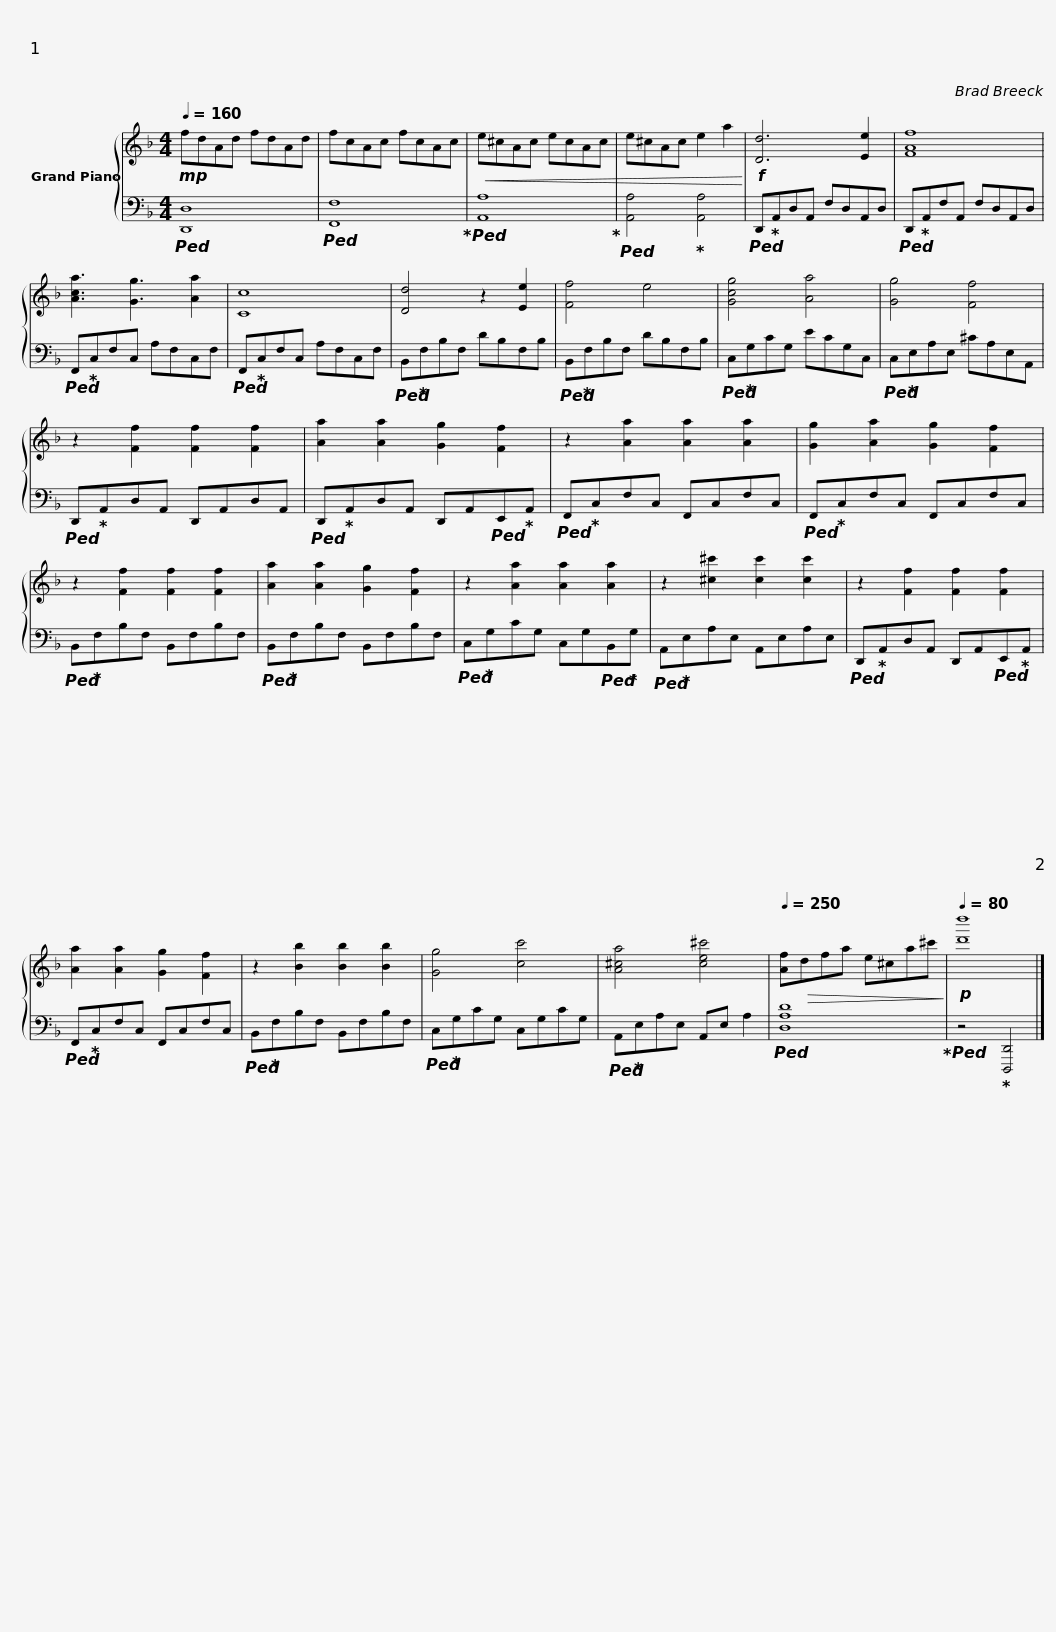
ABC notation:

X:1
%%score { 1 | 2 }
L:1/8
Q:1/4=160
M:4/4
I:linebreak $
K:F
V:1 treble
V:2 bass
V:1
!mp! fdAd fdAd | fcAc fcAc |!<(! e^cAc ecAc | e^cAc e2 a2!<)! |$!f! [Dd]6 [Ee]2 | %5
 [FAf]8 | [Aca]3 [Gg]3 [Aa]2 | [Cc]8 | [Dd]4 z2 [Ee]2 |$ [Ff]4 e4 | %10
 [Gcg]4 [Aa]4 | [Gg]4 [Ff]4 | z2 [Ff]2 [Ff]2 [Ff]2 | [Aa]2 [Aa]2 [Gg]2 [Ff]2 |$ z2 [Aa]2 [Aa]2 [Aa]2 | %15
 [Gg]2 [Aa]2 [Gg]2 [Ff]2 | z2 [Ff]2 [Ff]2 [Ff]2 | [Aa]2 [Aa]2 [Gg]2 [Ff]2 | z2 [Aa]2 [Aa]2 [Aa]2 |$ z2 [^c^c']2 [cc']2 [cc']2 | %20
 z2 [Ff]2 [Ff]2 [Ff]2 | [Aa]2 [Aa]2 [Gg]2 [Ff]2 | z2 [Bb]2 [Bb]2 [Bb]2 | [Gg]4 [cc']4 |$ [A^ca]4 [ce^c']4 | %25
[Q:1/4=250] [Af]!>(!dfa e^ca^c'!>)! |[Q:1/4=80]!p! [d'd'']8 |] %27
V:2
!ped! [D,,D,]8 |!ped! [F,,F,]8!ped-up! |!ped! [A,,A,]8!ped-up! |!ped! [A,,A,]4!ped-up! [A,,A,]4 |$!ped! D,,!ped-up!A,,D,A,, F,D,A,,D, | %5
!ped! D,,!ped-up!A,,F,A,, F,D,A,,D, |!ped! F,,!ped-up!C,F,C, A,F,C,F, |!ped! F,,!ped-up!C,F,C, A,F,C,F, |!ped! B,,!ped-up!F,B,F, DB,F,B, |$!ped! B,,!ped-up!F,B,F, DB,F,B, | %10
!ped! C,!ped-up!G,CG, ECG,C, |!ped! C,!ped-up!E,A,E, ^CA,E,A,, |!ped! D,,!ped-up!A,,D,A,, D,,A,,D,A,, |!ped! D,,!ped-up!A,,D,A,, D,,A,,!ped!E,,!ped-up!A,, |$!ped! F,,!ped-up!C,F,C, F,,C,F,C, | %15
!ped! F,,!ped-up!C,F,C, F,,C,F,C, |!ped! B,,!ped-up!F,B,F, B,,F,B,F, |!ped! B,,!ped-up!F,B,F, B,,F,B,F, |!ped! C,!ped-up!G,CG, C,G,!ped!B,,!ped-up!G, |$!ped! A,,!ped-up!E,A,E, A,,E,A,E, | %20
!ped! D,,!ped-up!A,,D,A,, D,,A,,!ped!E,,!ped-up!A,, |!ped! F,,!ped-up!C,F,C, F,,C,F,C, |!ped! B,,!ped-up!F,B,F, B,,F,B,F, |!ped! C,!ped-up!G,CG, C,G,CG, |$!ped! A,,!ped-up!E,A,E, A,,E, A,2 | %25
!ped! [D,A,D]8!ped-up! |!ped! z4!ped-up! [D,,,D,,]4 |] %27
